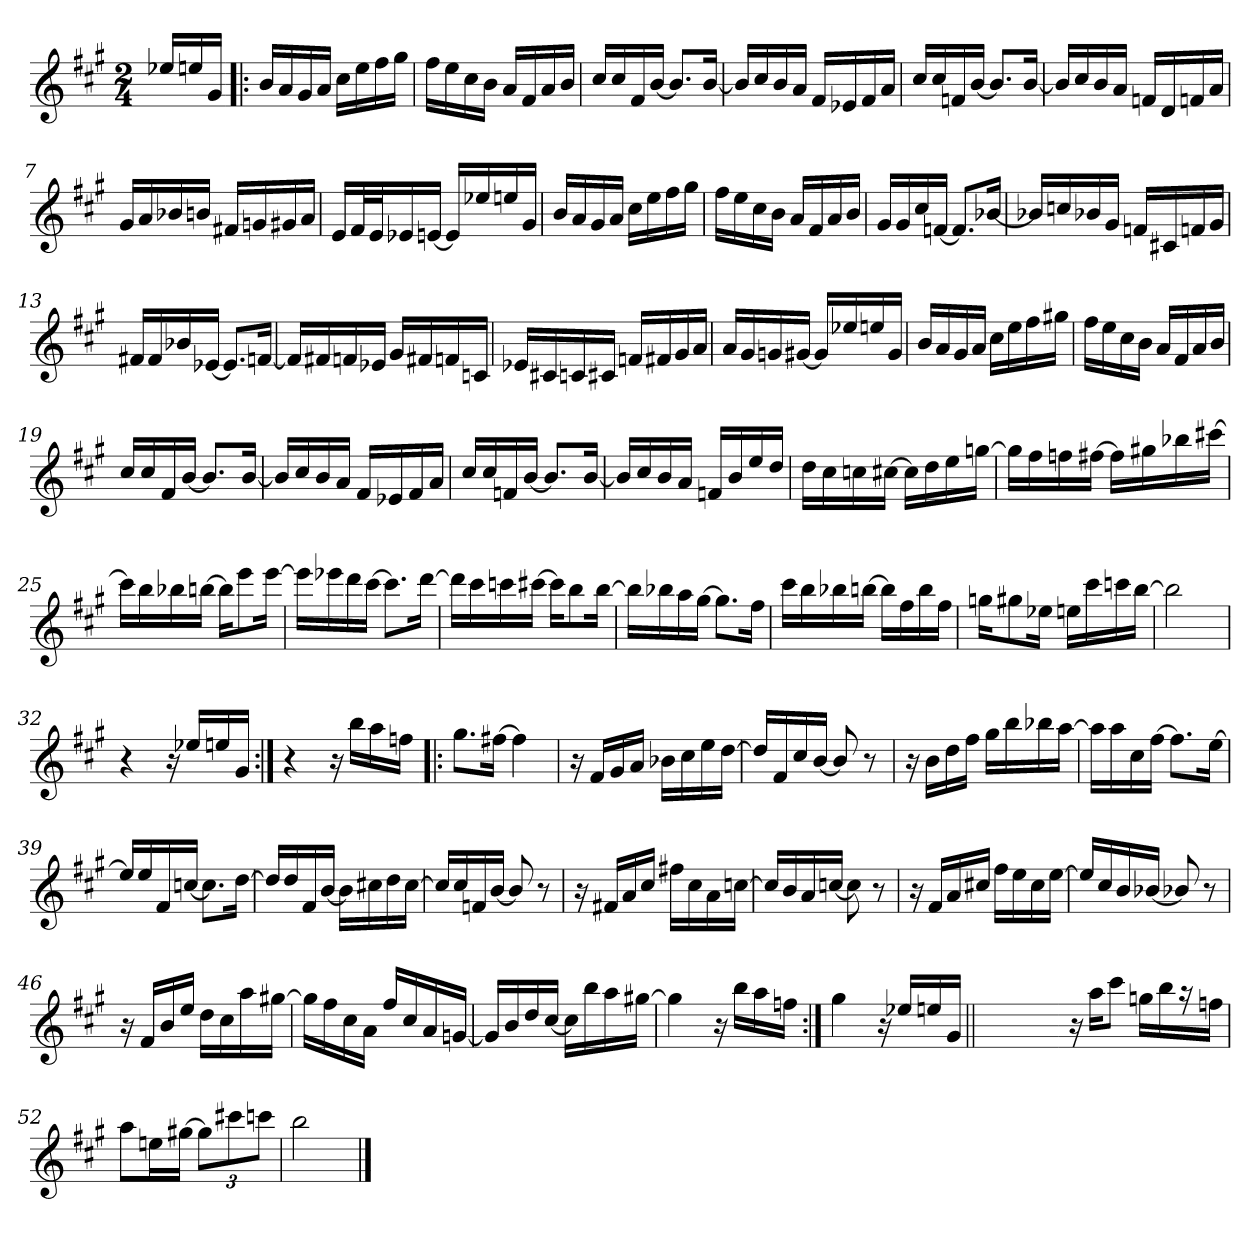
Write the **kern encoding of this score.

**kern
*part1
*staff1
*clefG2
*k[f#c#g#]
*A:
*M2/4
=
16ee-X/LL
16een/
16g#/JJ
=1!|:
16b/LL
16a/
16g#/
16a/JJ
16cc#\LL
16ee\
16ff#\
16gg#\JJ
=2
16ff#\LL
16ee\
16cc#\
16b\JJ
16a/LL
16f#/
16a/
16b/JJ
=3
16cc#/LL
16cc#/
16f#/
[<16b/JJ
8.b/L]
[<16b/Jk
!!LO:LB:g=z
=4
16b/LL]
16cc#/
16b/
16a/JJ
16f#/LL
16e-X/
16f#/
16a/JJ
=5
16cc#/LL
16cc#/
16fn/
[<16b/JJ
8.b/L]
[<16b/Jk
=6
16b/LL]
16cc#/
16b/
16a/JJ
16fn/LL
16d/
16fn/
16a/JJ
=7
16g#/LL
16a/
16b-X/
16bn/JJ
16f#X/LL
16gn/
16g#X/
16a/JJ
!!LO:LB:g=z
=8
16e/LL
32f#/L
32e/J
16e-X/
[<16en/JJ
16e/LL]
16ee-X/
16een/
16g#/JJ
=9
16b/LL
16a/
16g#/
16a/JJ
16cc#\LL
16ee\
16ff#\
16gg#\JJ
=10
16ff#\LL
16ee\
16cc#\
16b\JJ
16a/LL
16f#/
16a/
16b/JJ
=11
16g#/LL
16g#/
16cc#/
[<16fn/JJ
8.f/L]
[<16b-X/Jk
!!LO:LB:g=z
=12
16b-X/LL]
16ccn/
16b-X/
16g#/JJ
16fn/LL
16c#X/
16fn/
16g#/JJ
=13
16f#X/LL
16f#/
16b-X/
[<16e-X/JJ
8.e-/L]
[<16fn/Jk
=14
16fn/LL]
16f#X/
16fn/
16e-X/JJ
16g#/LL
16f#X/
16fn/
16cn/JJ
=15
16e-/LL
16c#X/
16cn/
16c#X/JJ
16fn/LL
16f#X/
16g#/
16a/JJ
!!LO:LB:g=z
=16
16a/LL
16g#/
16gn/
[<16g#X/JJ
16g#/LL]
16ee-X/
16een/
16g#/JJ
=17
16b/LL
16a/
16g#/
16a/JJ
16cc#\LL
16ee\
16ff#\
16gg#X\JJ
=18
16ff#\LL
16ee\
16cc#\
16b\JJ
16a/LL
16f#/
16a/
16b/JJ
=19
16cc#/LL
16cc#/
16f#/
[<16b/JJ
8.b/L]
[16b/Jk
=20
16b/LL]
16cc#/
16b/
16a/JJ
16f#/LL
16e-X/
16f#/
16a/JJ
!!LO:LB:g=z
=21
16cc#/LL
16cc#/
16fn/
[<16b/JJ
8.b/L]
[<16b/Jk
=22
16b/LL]
16cc#/
16b/
16a/JJ
16fn/LL
16b/
16ee/
16dd/JJ
=23
16dd\LL
16cc#\
16ccn\
[>16cc#X\JJ
16cc#\LL]
16dd\
16ee\
[16ggn\JJ
=24
16ggn\LL]
16ff#\
16ffn\
[>16ff#X\JJ
16ff#\LL]
16gg#X\
16bb-X\
[16ccc#X\JJ
!!LO:LB:g=z
=25
16ccc#\LL]
16bb\
16bb-X\
[>16bbn\JJ
16bb\KL]
8eee\
[>16eee\Jk
=26
16eee\LL]
16eee-X\
16ddd\
[>16ccc#\JJ
8.ccc#\L]
[16ddd\Jk
=27
16ddd\LL]
16ccc#\
16cccn\
[>16ccc#X\JJ
16ccc#\KL]
8bb\
[>16bb\Jk
=28
16bbn\LL]
16bb-X\
16aa\
[>16gg#\JJ
8.gg#\L]
16ff#\Jk
!!LO:LB:g=z
=29
16ccc#\LL
16bb\
16bb-X\
[>16bbn\JJ
16bb\LL]
16ff#\
16bb\
16ff#\JJ
=30
16ggn\KL
8gg#X\
16ee-X\Jk
16een\LL
16ccc#\
16cccn\
[>16bb\JJ
=31
2bb\]
=32
4r
16r
16ee-X/LL
16een/
16g#/JJ
!!LO:PB:g=z
=33:|!
4r
16r
16bb\LL
16aa\
16ffn\JJ
=34!|:
8.gg#\L
[>16ff#X\Jk
4ff#\]
=35
16r
16f#/LL
16g#/
16a/JJ
16b-X\LL
16cc#\
16ee\
[>16dd\JJ
=36
16dd/LL]
16f#/
16cc#/
[<16b/JJ
8b/]
8r
!!LO:LB:g=z
=37
16r
16b\LL
16dd\
16ff#\JJ
16gg#\LL
16bb\
16bb-X\
[>16aa\JJ
=38
16aa\LL]
16aa\
16cc#\
[>16ff#\JJ
8.ff#\L]
[>16ee\Jk
=39
16ee/LL]
16ee/
16f#/
[16ccn/JJ
8.cc\L]
[>16dd\Jk
=40
16dd/LL]
16dd/
16f#/
[16b/JJ
16b\LL]
16cc#X\
16dd\
[>16cc#\JJ
!!LO:LB:g=z
=41
16cc#/LL]
16cc#/
16fn/
[<16b/JJ
8b/]
8r
=42
16r
16f#X/LL
16a/
16cc#/JJ
16ff#X\LL
16cc#\
16a\
[>16ccn\JJ
=43
16ccn/LL]
16b/
16a/
[16ccn/JJ
8cc\]
8r
=44
16r
16f#/LL
16a/
16cc#X/JJ
16ff#\LL
16ee\
16cc#\
[>16ee\JJ
!!LO:LB:g=z
=45
16ee/LL]
16cc#/
16b/
[<16b-X/JJ
8b-X/]
8r
=46
16r
16f#/LL
16b/
16ee/JJ
16dd\LL
16cc#\
16aa\
[>16gg#X\JJ
=47
16gg#\LL]
16ff#\
16cc#\
16a\JJ
16ff#/LL
16cc#/
16a/
[<16gn/JJ
=48
16gn/LL]
16b/
16dd/
[16cc#/JJ
16cc#\LL]
16bb\
16aa\
[>16gg#X\JJ
!!LO:LB:g=z
=49
4gg#\]
16r
16bb\LL
16aa\
16ffn\JJ
=50:|!
4gg#\
16r
16ee-X/LL
16een/
16g#/JJ
=50X501||
2ryy
!!LO:LB:g=z
=51-
16r
16aa\KL
8ccc#\J
16ggn\LL
16bb\J
16r
16ffn\Jk
=52
8aa\L
16een\L
[16gg#X\JJ
12gg#\L]
12ccc#X\
12cccn\J
=53
2bb\
==
*-
